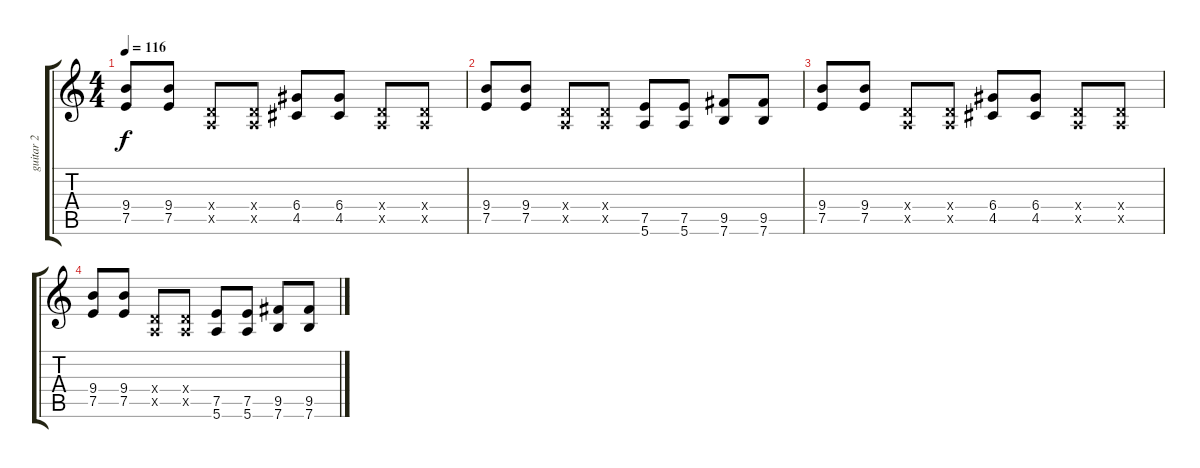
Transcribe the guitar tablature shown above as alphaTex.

\track ("guitar 2" "guitar 2") {instrument distortionguitar}
\staff {score tabs}
\tuning (E4 B3 G3 D3 A2 E2) {hide}
\ts (4 4)
\tempo 116
\clef g2
\ks c
(9.4 7.5).8{dy f} (9.4 7.5).8 (0.4{x} 0.5{x}).8 (0.4{x} 0.5{x}).8 (6.4 4.5).8 (6.4 4.5).8 (0.4{x} 0.5{x}).8 (0.4{x} 0.5{x}).8 |
(9.4 7.5).8 (9.4 7.5).8 (0.4{x} 0.5{x}).8 (0.4{x} 0.5{x}).8 (7.5 5.6).8 (7.5 5.6).8 (9.5 7.6).8 (9.5 7.6).8 |
(9.4 7.5).8 (9.4 7.5).8 (0.4{x} 0.5{x}).8 (0.4{x} 0.5{x}).8 (6.4 4.5).8 (6.4 4.5).8 (0.4{x} 0.5{x}).8 (0.4{x} 0.5{x}).8 |
(9.4 7.5).8 (9.4 7.5).8 (0.4{x} 0.5{x}).8 (0.4{x} 0.5{x}).8 (7.5 5.6).8 (7.5 5.6).8 (9.5 7.6).8 (9.5 7.6).8
